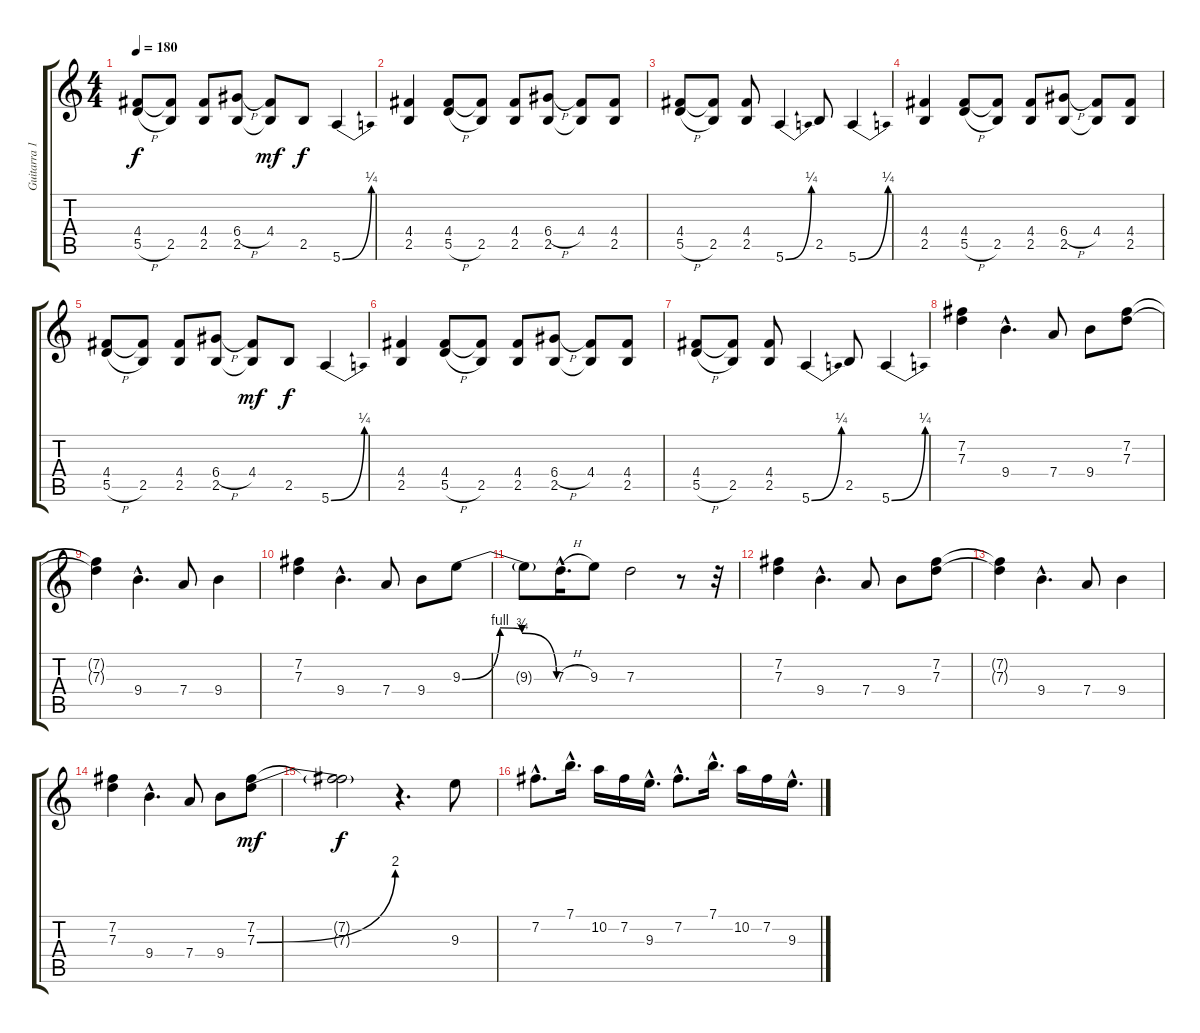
\track ("Guitarra 1" "Guitarra 1") {instrument distortionguitar}
\staff {score tabs}
\tuning (E4 B3 G3 D3 A2 E2) {hide}
\ts (4 4)
\tempo 180
\clef g2
\ks c
(4.4 5.5{h}).8{dy f} (4.4{t} 2.5).8 (4.4 2.5).8 (6.4{h} 2.5).8 (4.4 2.5{t}).8{dy mf} 2.5.8{dy f} 5.6{be (bend 0 0 60 1)}.4 |
(4.4 2.5).4 (4.4 5.5{h}).8 (4.4{t} 2.5).8 (4.4 2.5).8 (6.4{h} 2.5).8 (4.4 2.5{t}).8 (4.4 2.5).8 |
(4.4 5.5{h}).8 (4.4{t} 2.5).8 (4.4 2.5).8 5.6{be (bend 0 0 60 1)}.4 2.5.8 5.6{be (bend 0 0 60 1)}.4 |
(4.4 2.5).4 (4.4 5.5{h}).8 (4.4{t} 2.5).8 (4.4 2.5).8 (6.4{h} 2.5).8 (4.4 2.5{t}).8 (4.4 2.5).8 |
(4.4 5.5{h}).8 (4.4{t} 2.5).8 (4.4 2.5).8 (6.4{h} 2.5).8 (4.4 2.5{t}).8{dy mf} 2.5.8{dy f} 5.6{be (bend 0 0 60 1)}.4 |
(4.4 2.5).4 (4.4 5.5{h}).8 (4.4{t} 2.5).8 (4.4 2.5).8 (6.4{h} 2.5).8 (4.4 2.5{t}).8 (4.4 2.5).8 |
(4.4 5.5{h}).8 (4.4{t} 2.5).8 (4.4 2.5).8 5.6{be (bend 0 0 60 1)}.4 2.5.8 5.6{be (bend 0 0 60 1)}.4 |
(7.2 7.3).4{volume 9} 9.4{hac}.4{d} 7.4.8 9.4.8 (7.2 7.3).8 |
(7.2{t} 7.3{t}).4 9.4{hac}.4{d} 7.4.8 9.4.4 |
(7.2 7.3).4 9.4{hac}.4{d} 7.4.8 9.4.8 9.3{be (custom 0 0 24 4 38 3 60 0)}.8 |
9.3{t}.8 7.3{h hac}.16{d} 9.3.8 7.3.2 r.8 r.32 |
(7.2 7.3).4 9.4{hac}.4{d} 7.4.8 9.4.8 (7.2 7.3).8 |
(7.2{t} 7.3{t}).4 9.4{hac}.4{d} 7.4.8 9.4.4 |
(7.2 7.3).4 9.4{hac}.4{d} 7.4.8 9.4.8 (7.2 7.3{be (bend 0 0 60 8)}).8{dy mf} |
(7.2{t} 7.3{t}).2{dy f} r.4{d} 9.3.8 |
7.2{hac}.8{d} 7.1{hac}.16{d} 10.2.16 7.2.16 9.3{hac}.16{d} 7.2{hac}.8{d} 7.1{hac}.16{d} 10.2.16 7.2.16 9.3{hac}.16{d}
